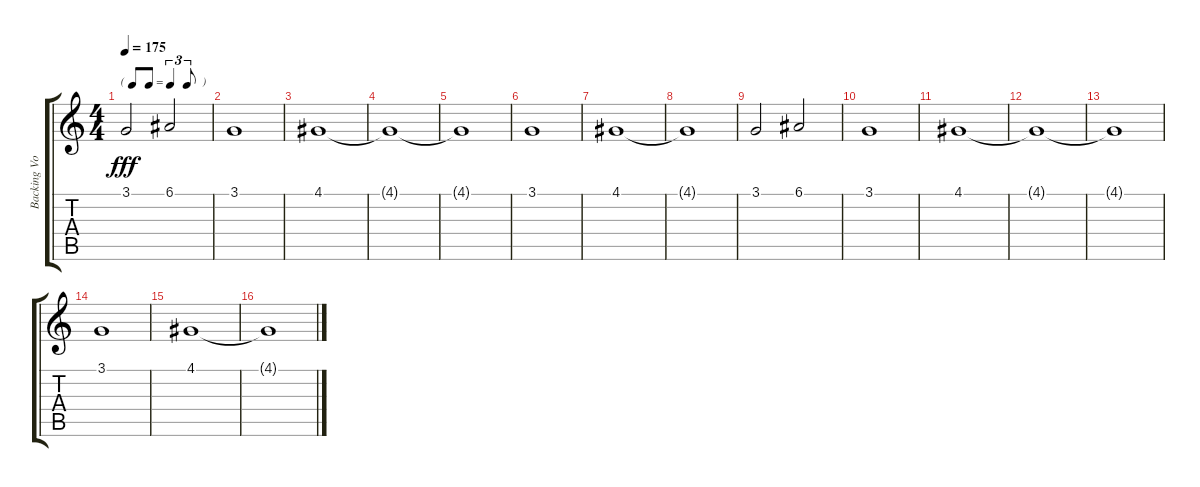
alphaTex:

\track ("Backing Vocals" "Backing Vo") {instrument drawbarorgan}
\staff {score tabs}
\tuning (E4 B3 G3 D3 A2 E2) {hide}
\ts (4 4)
\tf triplet8th
\tempo 175
\clef g2
\ks c
3.1.2{dy fff} 6.1.2 |
3.1.1 |
4.1.1 |
4.1{t}.1 |
4.1{t}.1 |
3.1.1 |
4.1.1 |
4.1{t}.1 |
3.1.2 6.1.2 |
3.1.1 |
4.1.1 |
4.1{t}.1 |
4.1{t}.1 |
3.1.1 |
4.1.1 |
4.1{t}.1
